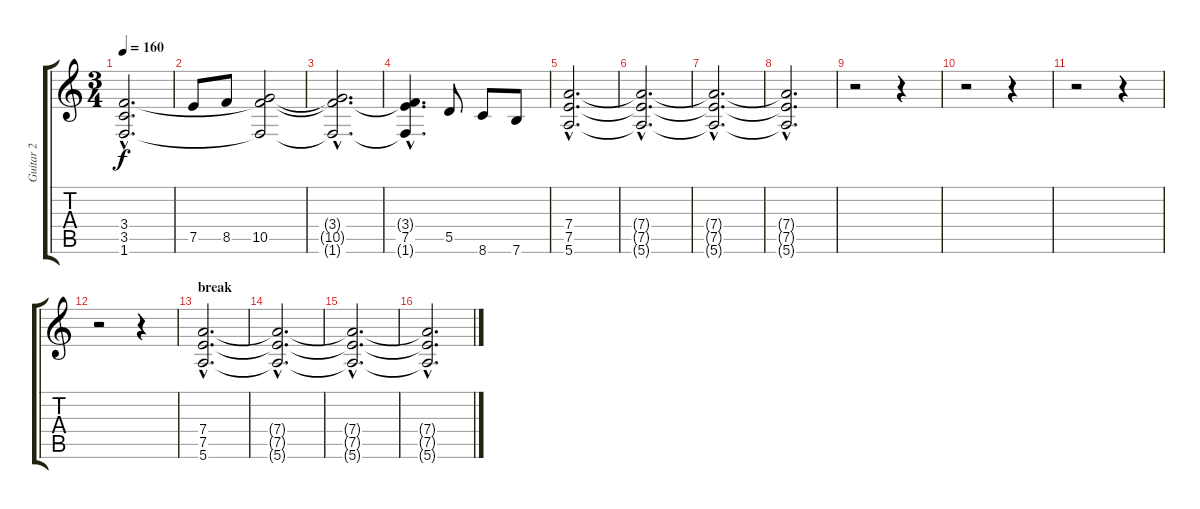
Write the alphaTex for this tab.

\track ("Guitar 2" "Guitar 2") {instrument distortionguitar}
\staff {score tabs}
\tuning (E4 B3 G3 D3 A2 E2) {hide}
\ts (3 4)
\tempo 160
\clef g2
\ks c
(3.4{hac} 3.5{hac} 1.6{hac}).2{d dy f} |
7.5.8 8.5.8 (3.4{t} 10.5 1.6{t}).2 |
(3.4{hac t} 10.5{hac t} 1.6{hac t}).2{d} |
(3.4{hac t} 7.5{hac} 1.6{hac t}).4{d} 5.5.8 8.6.8 7.6.8 |
(7.4{hac} 7.5{hac} 5.6{hac}).2{d volume 0} |
(7.4{hac t} 7.5{hac t} 5.6{hac t}).2{d} |
(7.4{hac t} 7.5{hac t} 5.6{hac t}).2{d} |
(7.4{hac t} 7.5{hac t} 5.6{hac t}).2{d} |
r.2 r.4 |
r.2 r.4 |
r.2 r.4 |
r.2{volume 13} r.4 |
\section ("" "break")
(7.4{hac} 7.5{hac} 5.6{hac}).2{d volume 0} |
(7.4{hac t} 7.5{hac t} 5.6{hac t}).2{d} |
(7.4{hac t} 7.5{hac t} 5.6{hac t}).2{d} |
(7.4{hac t} 7.5{hac t} 5.6{hac t}).2{d}
